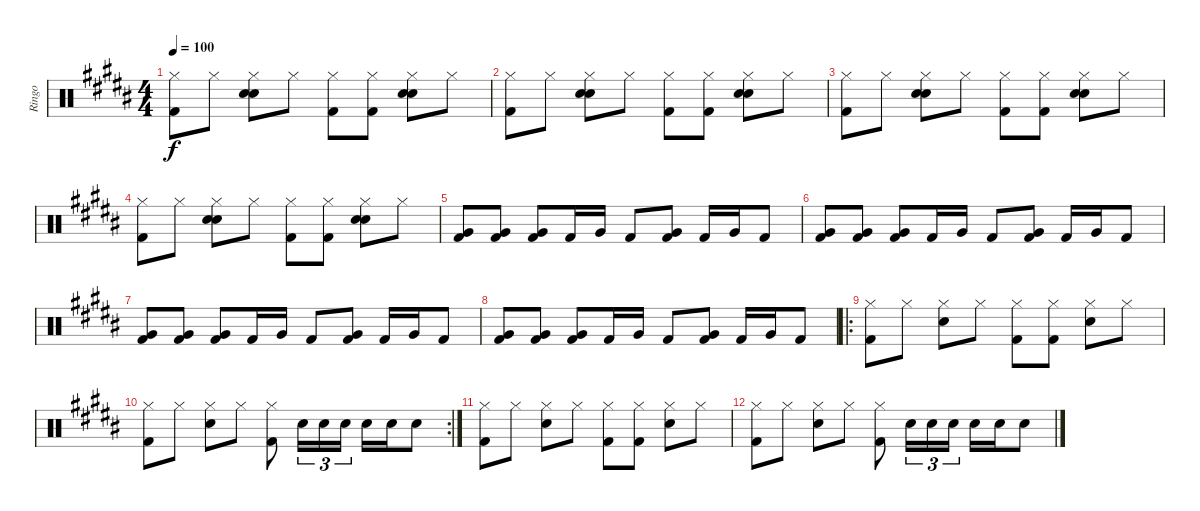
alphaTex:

\track ("Ringo" "Ringo") {instrument percussion}
\staff {score}
\articulation defaults
\ts (4 4)
\tempo 100
\clef neutral
\ks b
("Hi-Hat (closed)" "Kick (hit) 2").8{dy f} "Hi-Hat (closed)".8 ("Hi-Hat (closed)" "Snare (hit) 2" "Snare (hit) 2").8 "Hi-Hat (closed)".8 ("Hi-Hat (closed)" "Kick (hit) 2").8 ("Hi-Hat (closed)" "Kick (hit) 2").8 ("Hi-Hat (closed)" "Snare (hit) 2" "Snare (hit) 2").8 "Hi-Hat (closed)".8 |
("Hi-Hat (closed)" "Kick (hit) 2").8 "Hi-Hat (closed)".8 ("Hi-Hat (closed)" "Snare (hit) 2" "Snare (hit) 2").8 "Hi-Hat (closed)".8 ("Hi-Hat (closed)" "Kick (hit) 2").8 ("Hi-Hat (closed)" "Kick (hit) 2").8 ("Hi-Hat (closed)" "Snare (hit) 2" "Snare (hit) 2").8 "Hi-Hat (closed)".8 |
("Hi-Hat (closed)" "Kick (hit) 2").8 "Hi-Hat (closed)".8 ("Hi-Hat (closed)" "Snare (hit) 2" "Snare (hit) 2").8 "Hi-Hat (closed)".8 ("Hi-Hat (closed)" "Kick (hit) 2").8 ("Hi-Hat (closed)" "Kick (hit) 2").8 ("Hi-Hat (closed)" "Snare (hit) 2" "Snare (hit) 2").8 "Hi-Hat (closed)".8 |
("Hi-Hat (closed)" "Kick (hit) 2").8 "Hi-Hat (closed)".8 ("Hi-Hat (closed)" "Snare (hit) 2" "Snare (hit) 2").8 "Hi-Hat (closed)".8 ("Hi-Hat (closed)" "Kick (hit) 2").8 ("Hi-Hat (closed)" "Kick (hit) 2").8 ("Hi-Hat (closed)" "Snare (hit) 2" "Snare (hit) 2").8 "Hi-Hat (closed)".8 |
("Very Low Tom (hit)" "Kick (hit) 2").8 ("Very Low Tom (hit)" "Kick (hit) 2").8 ("Very Low Tom (hit)" "Kick (hit) 2").8 "Kick (hit) 2".16 "Very Low Tom (hit)".16 "Kick (hit) 2".8 ("Very Low Tom (hit)" "Kick (hit) 2").8 "Kick (hit) 2".16 "Very Low Tom (hit)".16 "Kick (hit) 2".8 |
("Very Low Tom (hit)" "Kick (hit) 2").8 ("Very Low Tom (hit)" "Kick (hit) 2").8 ("Very Low Tom (hit)" "Kick (hit) 2").8 "Kick (hit) 2".16 "Very Low Tom (hit)".16 "Kick (hit) 2".8 ("Very Low Tom (hit)" "Kick (hit) 2").8 "Kick (hit) 2".16 "Very Low Tom (hit)".16 "Kick (hit) 2".8 |
("Very Low Tom (hit)" "Kick (hit) 2").8 ("Very Low Tom (hit)" "Kick (hit) 2").8 ("Very Low Tom (hit)" "Kick (hit) 2").8 "Kick (hit) 2".16 "Very Low Tom (hit)".16 "Kick (hit) 2".8 ("Very Low Tom (hit)" "Kick (hit) 2").8 "Kick (hit) 2".16 "Very Low Tom (hit)".16 "Kick (hit) 2".8 |
("Very Low Tom (hit)" "Kick (hit) 2").8 ("Very Low Tom (hit)" "Kick (hit) 2").8 ("Very Low Tom (hit)" "Kick (hit) 2").8 "Kick (hit) 2".16 "Very Low Tom (hit)".16 "Kick (hit) 2".8 ("Very Low Tom (hit)" "Kick (hit) 2").8 "Kick (hit) 2".16 "Very Low Tom (hit)".16 "Kick (hit) 2".8 |
\ro
("Hi-Hat (closed)" "Kick (hit) 2").8 "Hi-Hat (closed)".8 ("Hi-Hat (closed)" "Snare (hit) 2").8 "Hi-Hat (closed)".8 ("Hi-Hat (closed)" "Kick (hit) 2").8 ("Hi-Hat (closed)" "Kick (hit) 2").8 ("Hi-Hat (closed)" "Snare (hit) 2").8 "Hi-Hat (closed)".8 |
\rc 2
("Hi-Hat (closed)" "Kick (hit) 2").8 "Hi-Hat (closed)".8 ("Hi-Hat (closed)" "Snare (hit) 2").8 "Hi-Hat (closed)".8 ("Hi-Hat (closed)" "Kick (hit) 2").8 "Snare (hit) 2".16{tu (3 2)} "Snare (hit) 2".16{tu (3 2)} "Snare (hit) 2".16{tu (3 2)} "Snare (hit) 2".16 "Snare (hit) 2".16 "Snare (hit) 2".8 |
("Hi-Hat (closed)" "Kick (hit) 2").8 "Hi-Hat (closed)".8 ("Hi-Hat (closed)" "Snare (hit) 2").8 "Hi-Hat (closed)".8 ("Hi-Hat (closed)" "Kick (hit) 2").8 ("Hi-Hat (closed)" "Kick (hit) 2").8 ("Hi-Hat (closed)" "Snare (hit) 2").8 "Hi-Hat (closed)".8 |
("Hi-Hat (closed)" "Kick (hit) 2").8 "Hi-Hat (closed)".8 ("Hi-Hat (closed)" "Snare (hit) 2").8 "Hi-Hat (closed)".8 ("Hi-Hat (closed)" "Kick (hit) 2").8 "Snare (hit) 2".16{tu (3 2)} "Snare (hit) 2".16{tu (3 2)} "Snare (hit) 2".16{tu (3 2)} "Snare (hit) 2".16 "Snare (hit) 2".16 "Snare (hit) 2".8
